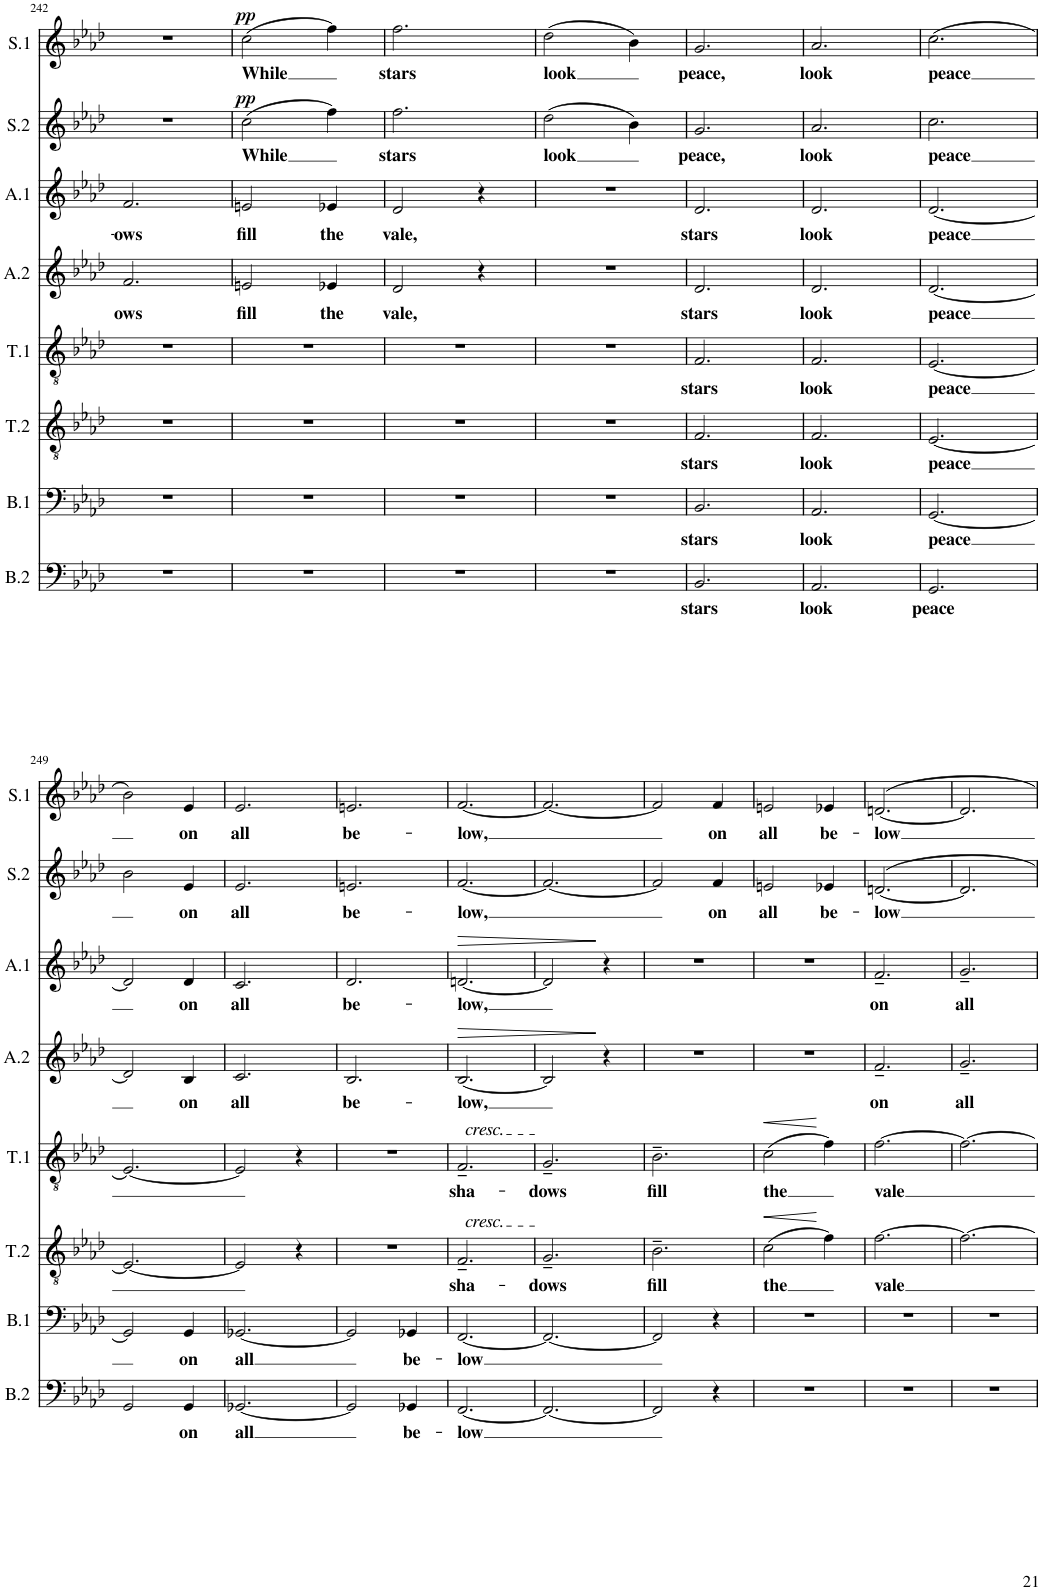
**kern	**text	**kern	**text	**kern	**text	**kern	**text	**kern	**text	**kern	**text	**kern	**text	**dynam	**kern	**text	**dynam
*part8	*part8	*part7	*part7	*part6	*part6	*part5	*part5	*part4	*part4	*part3	*part3	*part2	*part2	*part2	*part1	*part1	*part1
*staff8	*staff8	*staff7	*staff7	*staff6	*staff6	*staff5	*staff5	*staff4	*staff4	*staff3	*staff3	*staff2	*staff2	*staff2	*staff1	*staff1	*staff1
*I"Basse2	*	*I"Basse1	*	*I"Tenor2	*	*I"Tenor1	*	*I"Alto2	*	*I"Alto1	*	*I"Soprano2	*	*	*I"Soprano1	*	*
*I'B.2	*	*I'B.1	*	*I'T.2	*	*I'T.1	*	*I'A.2	*	*I'A.1	*	*I'S.2	*	*	*I'S.1	*	*
!!LO:PB:g=z
*clefF4	*	*clefF4	*	*clefGv2	*	*clefGv2	*	*clefG2	*	*clefG2	*	*clefG2	*	*	*clefG2	*	*
*k[b-e-a-d-]	*	*k[b-e-a-d-]	*	*k[b-e-a-d-]	*	*k[b-e-a-d-]	*	*k[b-e-a-d-]	*	*k[b-e-a-d-]	*	*k[b-e-a-d-]	*	*	*k[b-e-a-d-]	*	*
*M3/4	*	*M3/4	*	*M3/4	*	*M3/4	*	*M3/4	*	*M3/4	*	*M3/4	*	*	*M3/4	*	*
=242	=242	=242	=242	=242	=242	=242	=242	=242	=242	=242	=242	=242	=242	=242	=242	=242	=242
!	!	!	!	!	!	!	!	!	!LO:LY:b	!	!LO:LY:b	!	!	!	!	!	!
2.r	.	2.r	.	2.r	.	2.r	.	2.f/	-ows	2.f/	-ows	2.r	.	.	2.r	.	.
=243	=243	=243	=243	=243	=243	=243	=243	=243	=243	=243	=243	=243	=243	=243	=243	=243	=243
!	!	!	!	!	!	!	!	!	!LO:LY:b	!	!LO:LY:b	!	!LO:LY:b	!LO:DY:a	!	!LO:LY:b	!LO:DY:a
2.r	.	2.r	.	2.r	.	2.r	.	2en/	fill	2en/	fill	(2cc\	While	pp	(2cc\	While	pp
!	!	!	!	!	!	!	!	!	!LO:LY:b	!	!LO:LY:b	!	!	!	!	!	!
.	.	.	.	.	.	.	.	4e-X/	the	4e-X/	the	4ff\)	.	.	4ff\)	.	.
=244	=244	=244	=244	=244	=244	=244	=244	=244	=244	=244	=244	=244	=244	=244	=244	=244	=244
!	!	!	!	!	!	!	!	!	!LO:LY:b	!	!LO:LY:b	!	!LO:LY:b	!	!	!LO:LY:b	!
2.r	.	2.r	.	2.r	.	2.r	.	2d-/	vale,	2d-/	vale,	2.ff\	stars	.	2.ff\	stars	.
.	.	.	.	.	.	.	.	4r	.	4r	.	.	.	.	.	.	.
=245	=245	=245	=245	=245	=245	=245	=245	=245	=245	=245	=245	=245	=245	=245	=245	=245	=245
!	!	!	!	!	!	!	!	!	!	!	!	!	!LO:LY:b	!	!	!LO:LY:b	!
2.r	.	2.r	.	2.r	.	2.r	.	2.r	.	2.r	.	(2dd-\	look	.	(2dd-\	look	.
.	.	.	.	.	.	.	.	.	.	.	.	4b-\)	.	.	4b-\)	.	.
=246	=246	=246	=246	=246	=246	=246	=246	=246	=246	=246	=246	=246	=246	=246	=246	=246	=246
!	!LO:LY:b	!	!LO:LY:b	!	!LO:LY:b	!	!LO:LY:b	!	!LO:LY:b	!	!LO:LY:b	!	!LO:LY:b	!	!	!LO:LY:b	!
2.BB-/	stars	2.BB-/	stars	2.F/	stars	2.F/	stars	2.d-/	stars	2.d-/	stars	2.g/	peace,	.	2.g/	peace,	.
=247	=247	=247	=247	=247	=247	=247	=247	=247	=247	=247	=247	=247	=247	=247	=247	=247	=247
!	!LO:LY:b	!	!LO:LY:b	!	!LO:LY:b	!	!LO:LY:b	!	!LO:LY:b	!	!LO:LY:b	!	!LO:LY:b	!	!	!LO:LY:b	!
2.AA-/	look	2.AA-/	look	2.F/	look	2.F/	look	2.d-/	look	2.d-/	look	2.a-/	look	.	2.a-/	look	.
=248	=248	=248	=248	=248	=248	=248	=248	=248	=248	=248	=248	=248	=248	=248	=248	=248	=248
!	!LO:LY:b	!	!LO:LY:b	!	!LO:LY:b	!	!LO:LY:b	!	!LO:LY:b	!	!LO:LY:b	!	!LO:LY:b	!	!	!LO:LY:b	!
2.GG/	peace	[2.GG/	peace	[2.E-/	peace	[2.E-/	peace	[2.d-/	peace	[2.d-/	peace	2.cc\	peace	.	(2.cc\	peace	.
!!LO:LB:g=z
=249	=249	=249	=249	=249	=249	=249	=249	=249	=249	=249	=249	=249	=249	=249	=249	=249	=249
2GG/	.	2GG/]	.	2.E-/_	.	2.E-/_	.	2d-/]	.	2d-/]	.	2b-\	.	.	2b-\)	.	.
!	!LO:LY:b	!	!LO:LY:b	!	!	!	!	!	!LO:LY:b	!	!LO:LY:b	!	!LO:LY:b	!	!	!LO:LY:b	!
4GG/	on	4GG/	on	.	.	.	.	4B-/	on	4d-/	on	4e-/	on	.	4e-/	on	.
=250	=250	=250	=250	=250	=250	=250	=250	=250	=250	=250	=250	=250	=250	=250	=250	=250	=250
!	!LO:LY:b	!	!LO:LY:b	!	!	!	!	!	!LO:LY:b	!	!LO:LY:b	!	!LO:LY:b	!	!	!LO:LY:b	!
[2.GG-X/	all	[2.GG-X/	all	2E-/]	.	2E-/]	.	2.c/	all	2.c/	all	2.e-/	all	.	2.e-/	all	.
.	.	.	.	4r	.	4r	.	.	.	.	.	.	.	.	.	.	.
=251	=251	=251	=251	=251	=251	=251	=251	=251	=251	=251	=251	=251	=251	=251	=251	=251	=251
!	!	!	!	!	!	!	!	!	!LO:LY:b	!	!LO:LY:b	!	!LO:LY:b	!	!	!LO:LY:b	!
2GG-/]	.	2GG-/]	.	2.r	.	2.r	.	2.B-/	be-	2.d-/	be-	2.en/	be-	.	2.en/	be-	.
!	!LO:LY:b	!	!LO:LY:b	!	!	!	!	!	!	!	!	!	!	!	!	!	!
4GG-X/	be-	4GG-X/	be-	.	.	.	.	.	.	.	.	.	.	.	.	.	.
=252	=252	=252	=252	=252	=252	=252	=252	=252	=252	=252	=252	=252	=252	=252	=252	=252	=252
!	!LO:LY:b	!	!LO:LY:b	!	!LO:LY:b	!	!LO:LY:b	!	!LO:LY:b	!	!LO:LY:b	!	!LO:LY:b	!	!	!LO:LY:b	!
*	*	*	*	*^	*	*^	*	*	*	*	*	*	*	*	*	*	*
[2.FF/	-low	[2.FF/	-low	2.F~/	8ryy	sha-	2.F~/	8ryy	sha-	[2.B-/	-low,	[2.dn/	-low,	[2.f/	-low,	.	[2.f/	-low,	.
!	!	!	!	!	!	!	!	!LO:TX:a:i:t=cresc.	!	!	!	!	!	!	!	!	!	!	!
!	!	!	!	!	!LO:TX:a:i:t=cresc.	!	!	!	!	!	!	!	!	!	!	!	!	!	!
.	.	.	.	.	2ryy	.	.	2ryy	.	.	.	.	.	.	.	.	.	.	.
.	.	.	.	.	8ryy	.	.	8ryy	.	.	.	.	.	.	.	.	.	.	.
=253	=253	=253	=253	=253	=253	=253	=253	=253	=253	=253	=253	=253	=253	=253	=253	=253	=253	=253	=253
!	!	!	!	!	!	!LO:LY:b	!	!	!LO:LY:b	!	!	!	!	!	!	!	!	!	!
*	*	*	*	*v	*v	*	*	*	*	*	*	*	*	*	*	*	*	*	*
*	*	*	*	*	*	*v	*v	*	*	*	*	*	*	*	*	*	*	*
2.FF/_	.	2.FF/_	.	2.G~/	-dows	2.G~/	-dows	2B-/]	.	2d/]	.	2.f/_	.	.	2.f/_	.	.
.	.	.	.	.	.	.	.	4r	.	4r	.	.	.	.	.	.	.
=254	=254	=254	=254	=254	=254	=254	=254	=254	=254	=254	=254	=254	=254	=254	=254	=254	=254
!	!	!	!	!	!LO:LY:b	!	!LO:LY:b	!	!	!	!	!	!	!	!	!	!
2FF/]	.	2FF/]	.	2.B-~\	fill	2.B-~\	fill	2.r	.	2.r	.	2f/]	.	.	2f/]	.	.
!	!	!	!	!	!	!	!	!	!	!	!	!	!LO:LY:b	!	!	!LO:LY:b	!
4r	.	4r	.	.	.	.	.	.	.	.	.	4f/	on	.	4f/	on	.
=255	=255	=255	=255	=255	=255	=255	=255	=255	=255	=255	=255	=255	=255	=255	=255	=255	=255
!	!	!	!	!	!LO:LY:b	!	!LO:LY:b	!	!	!	!	!	!LO:LY:b	!	!	!LO:LY:b	!
2.r	.	2.r	.	(2c\	the	(2c\	the	2.r	.	2.r	.	2en/	all	.	2en/	all	.
!	!	!	!	!	!	!	!	!	!	!	!	!	!LO:LY:b	!	!	!LO:LY:b	!
.	.	.	.	4f\)	.	4f\)	.	.	.	.	.	4e-X/	be-	.	4e-X/	be-	.
=256	=256	=256	=256	=256	=256	=256	=256	=256	=256	=256	=256	=256	=256	=256	=256	=256	=256
!	!	!	!	!	!LO:LY:b	!	!LO:LY:b	!	!LO:LY:b	!	!LO:LY:b	!	!LO:LY:b	!	!	!LO:LY:b	!
2.r	.	2.r	.	[2.f\	vale	[2.f\	vale	2.f~/	on	2.f~/	on	[2.dn/	-low	.	[2.dn/	-low	.
=257	=257	=257	=257	=257	=257	=257	=257	=257	=257	=257	=257	=257	=257	=257	=257	=257	=257
!	!	!	!	!	!	!	!	!	!LO:LY:b	!	!LO:LY:b	!	!	!	!	!	!
2.r	.	2.r	.	2.f\_	.	2.f\_	.	2.g~/	all	2.g~/	all	2.d/]	.	.	2.d/]	.	.
=	=	=	=	=	=	=	=	=	=	=	=	=	=	=	=	=	=
*-	*-	*-	*-	*-	*-	*-	*-	*-	*-	*-	*-	*-	*-	*-	*-	*-	*-
